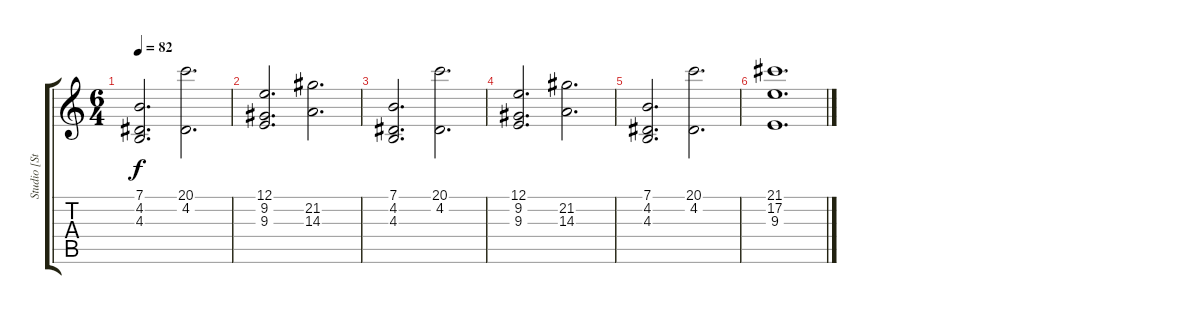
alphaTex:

\track ("Studio [Strings/Accordion]" "Studio [St") {instrument tangoaccordion}
\staff {score tabs}
\tuning (E4 B3 G3 D3 A2 E2) {hide}
\ts (6 4)
\tempo 82
\clef g2
\ks c
(7.1 4.2 4.3).2{d dy f} (20.1 4.2).2{d} |
(12.1 9.2 9.3).2{d} (21.2 14.3).2{d} |
(7.1 4.2 4.3).2{d} (20.1 4.2).2{d} |
(12.1 9.2 9.3).2{d} (21.2 14.3).2{d} |
(7.1 4.2 4.3).2{d} (20.1 4.2).2{d} |
(21.1 17.2 9.3).1{d volume 2}
